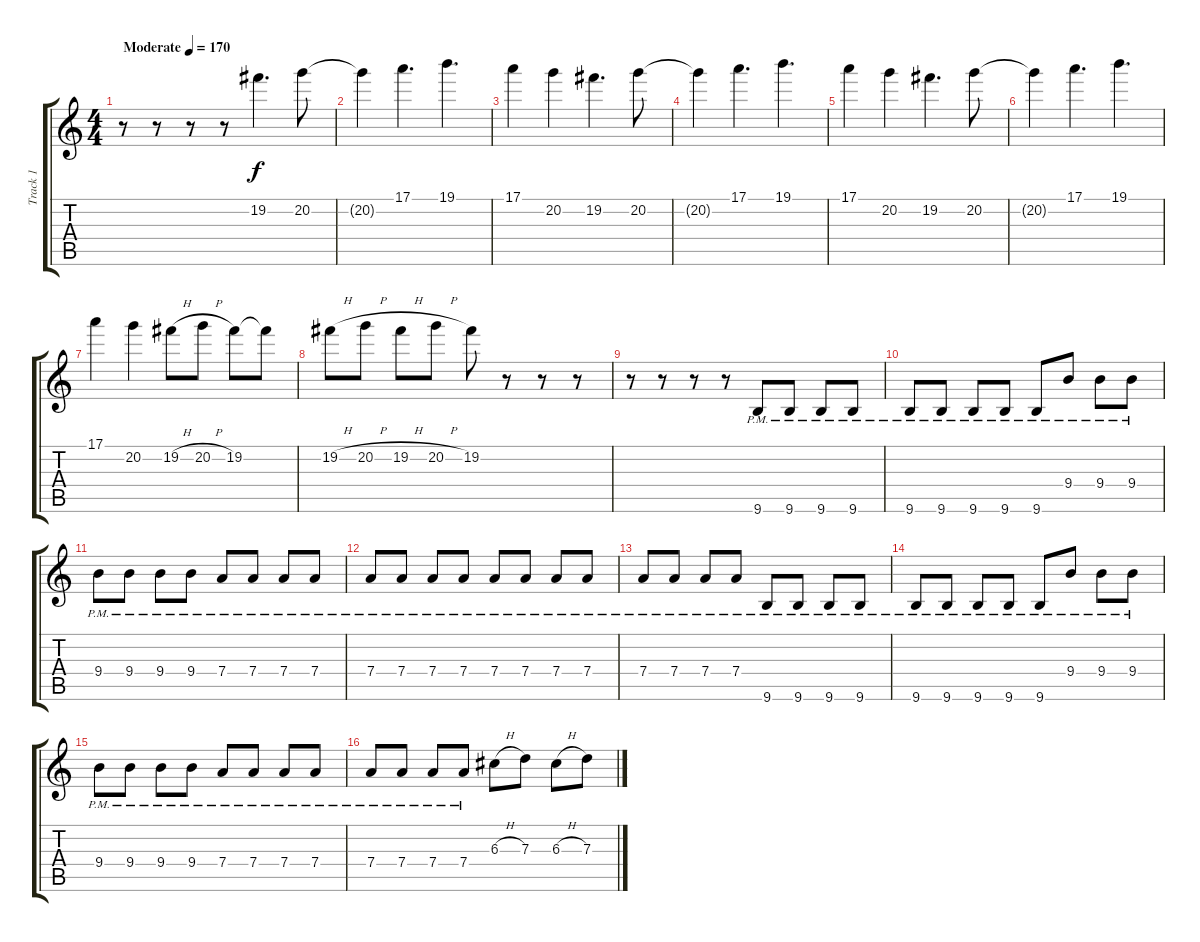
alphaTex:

\track ("Track 1" "Track 1") {instrument acousticguitarsteel}
\staff {score tabs}
\tuning (E4 B3 G3 D3 A2 D2) {hide}
\ts (4 4)
\tempo (170 "Moderate")
\clef g2
\ks c
r.8{dy f instrument acousticguitarsteel} r.8 r.8 r.8 19.2.4{d} 20.2.8 |
20.2{t}.4 17.1.4{d} 19.1.4{d} |
17.1.4 20.2.4 19.2.4{d} 20.2.8 |
20.2{t}.4 17.1.4{d} 19.1.4{d} |
17.1.4 20.2.4 19.2.4{d} 20.2.8 |
20.2{t}.4 17.1.4{d} 19.1.4{d} |
17.1.4 20.2.4 19.2{h}.8 20.2{h}.8 19.2.8 19.2{t}.8 |
19.2{h}.8 20.2{h}.8 19.2{h}.8 20.2{h}.8 19.2.8 r.8 r.8 r.8 |
r.8 r.8 r.8 r.8 9.6{pm}.8 9.6{pm}.8 9.6{pm}.8 9.6{pm}.8 |
9.6{pm}.8 9.6{pm}.8 9.6{pm}.8 9.6{pm}.8 9.6{pm}.8 9.4{pm}.8 9.4{pm}.8 9.4{pm}.8 |
9.4{pm}.8 9.4{pm}.8 9.4{pm}.8 9.4{pm}.8 7.4{pm}.8 7.4{pm}.8 7.4{pm}.8 7.4{pm}.8 |
7.4{pm}.8 7.4{pm}.8 7.4{pm}.8 7.4{pm}.8 7.4{pm}.8 7.4{pm}.8 7.4{pm}.8 7.4{pm}.8 |
7.4{pm}.8 7.4{pm}.8 7.4{pm}.8 7.4{pm}.8 9.6{pm}.8 9.6{pm}.8 9.6{pm}.8 9.6{pm}.8 |
9.6{pm}.8 9.6{pm}.8 9.6{pm}.8 9.6{pm}.8 9.6{pm}.8 9.4{pm}.8 9.4{pm}.8 9.4{pm}.8 |
9.4{pm}.8 9.4{pm}.8 9.4{pm}.8 9.4{pm}.8 7.4{pm}.8 7.4{pm}.8 7.4{pm}.8 7.4{pm}.8 |
7.4{pm}.8 7.4{pm}.8 7.4{pm}.8 7.4{pm}.8 6.3{h}.8 7.3.8 6.3{h}.8 7.3.8
